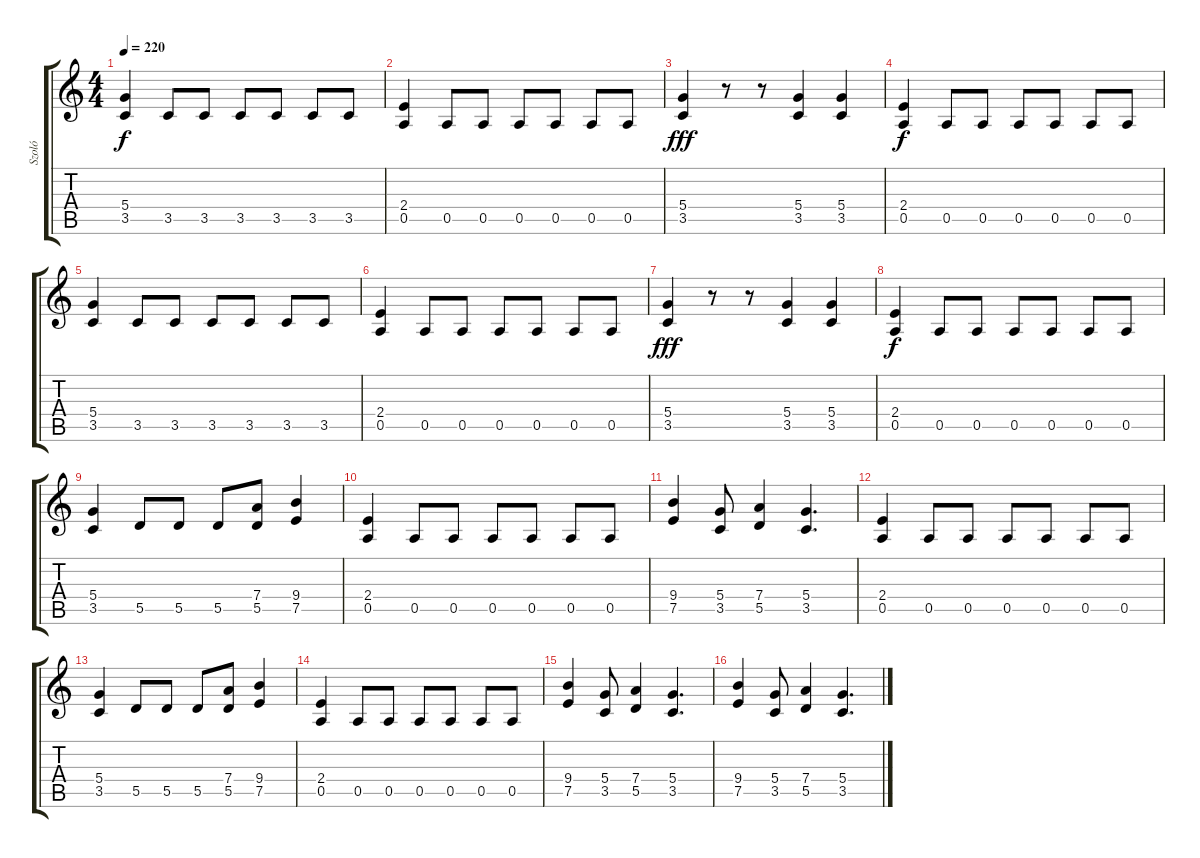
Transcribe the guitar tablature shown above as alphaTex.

\track ("Szoló" "Szoló") {instrument electricguitarjazz}
\staff {score tabs}
\tuning (E4 B3 G3 D3 A2 E2) {hide}
\ts (4 4)
\tempo 220
\clef g2
\ks c
(5.4 3.5).4{dy f} 3.5.8 3.5.8 3.5.8 3.5.8 3.5.8 3.5.8 |
(2.4 0.5).4 0.5.8 0.5.8 0.5.8 0.5.8 0.5.8 0.5.8 |
(5.4 3.5).4{dy fff} r.8 r.8 (5.4 3.5).4 (5.4 3.5).4 |
(2.4 0.5).4{dy f} 0.5.8 0.5.8 0.5.8 0.5.8 0.5.8 0.5.8 |
(5.4 3.5).4 3.5.8 3.5.8 3.5.8 3.5.8 3.5.8 3.5.8 |
(2.4 0.5).4 0.5.8 0.5.8 0.5.8 0.5.8 0.5.8 0.5.8 |
(5.4 3.5).4{dy fff} r.8 r.8 (5.4 3.5).4 (5.4 3.5).4 |
(2.4 0.5).4{dy f} 0.5.8 0.5.8 0.5.8 0.5.8 0.5.8 0.5.8 |
(5.4 3.5).4 5.5.8 5.5.8 5.5.8 (7.4 5.5).8 (9.4 7.5).4 |
(2.4 0.5).4 0.5.8 0.5.8 0.5.8 0.5.8 0.5.8 0.5.8 |
(9.4 7.5).4 (5.4 3.5).8 (7.4 5.5).4 (5.4 3.5).4{d} |
(2.4 0.5).4 0.5.8 0.5.8 0.5.8 0.5.8 0.5.8 0.5.8 |
(5.4 3.5).4 5.5.8 5.5.8 5.5.8 (7.4 5.5).8 (9.4 7.5).4 |
(2.4 0.5).4 0.5.8 0.5.8 0.5.8 0.5.8 0.5.8 0.5.8 |
(9.4 7.5).4 (5.4 3.5).8 (7.4 5.5).4 (5.4 3.5).4{d} |
(9.4 7.5).4 (5.4 3.5).8 (7.4 5.5).4 (5.4 3.5).4{d}
